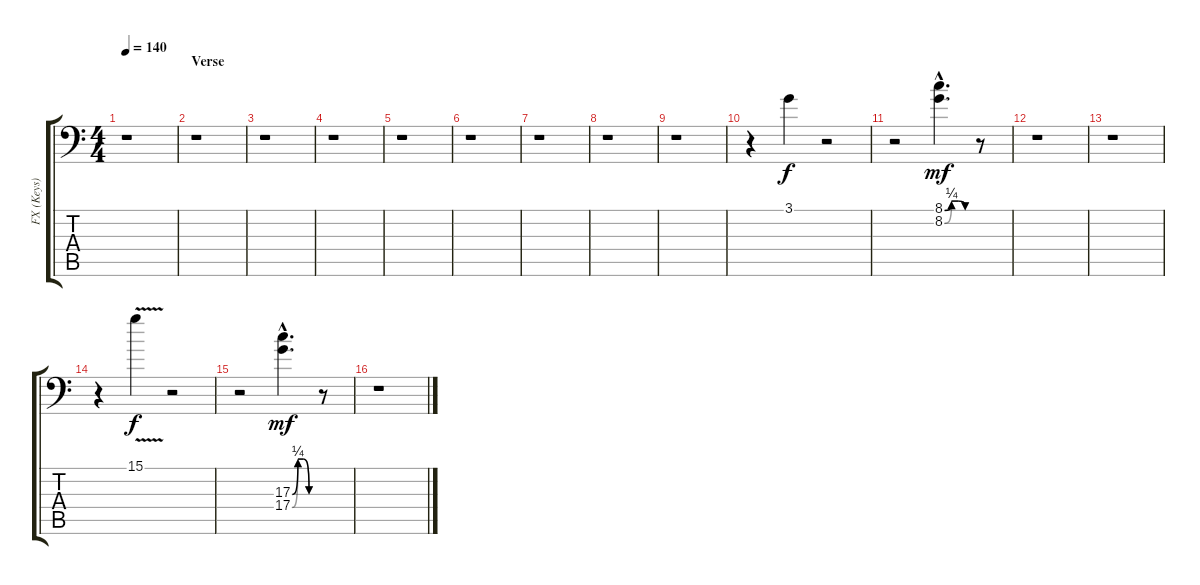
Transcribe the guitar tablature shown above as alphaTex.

\track ("FX (Keys)" "FX (Keys)") {instrument distortionguitar}
\staff {score tabs}
\tuning (E3 B2 G2 D2 A1 E1) {hide}
\ts (4 4)
\tempo 140
\clef f4
\ks c
r.1{dy f} |
\section ("" "Verse")
r.1 |
r.1 |
r.1 |
r.1 |
r.1 |
r.1 |
r.1 |
r.1 |
r.4 3.1.4{instrument stringensemble1} r.2 |
r.2 (8.1{be (custom 0 0 15 1 30 1 45 0 60 0) hac} 8.2{be (custom 0 0 15 1 30 1 45 0 60 0) hac}).4{d dy mf} r.8 |
r.1 |
r.1 |
r.4 15.1{v}.4{dy f} r.2 |
r.2 (17.3{be (custom 0 0 15 1 30 1 45 0 60 0) hac} 17.4{be (custom 0 0 15 1 30 1 45 0 60 0) hac}).4{d dy mf} r.8 |
r.1
